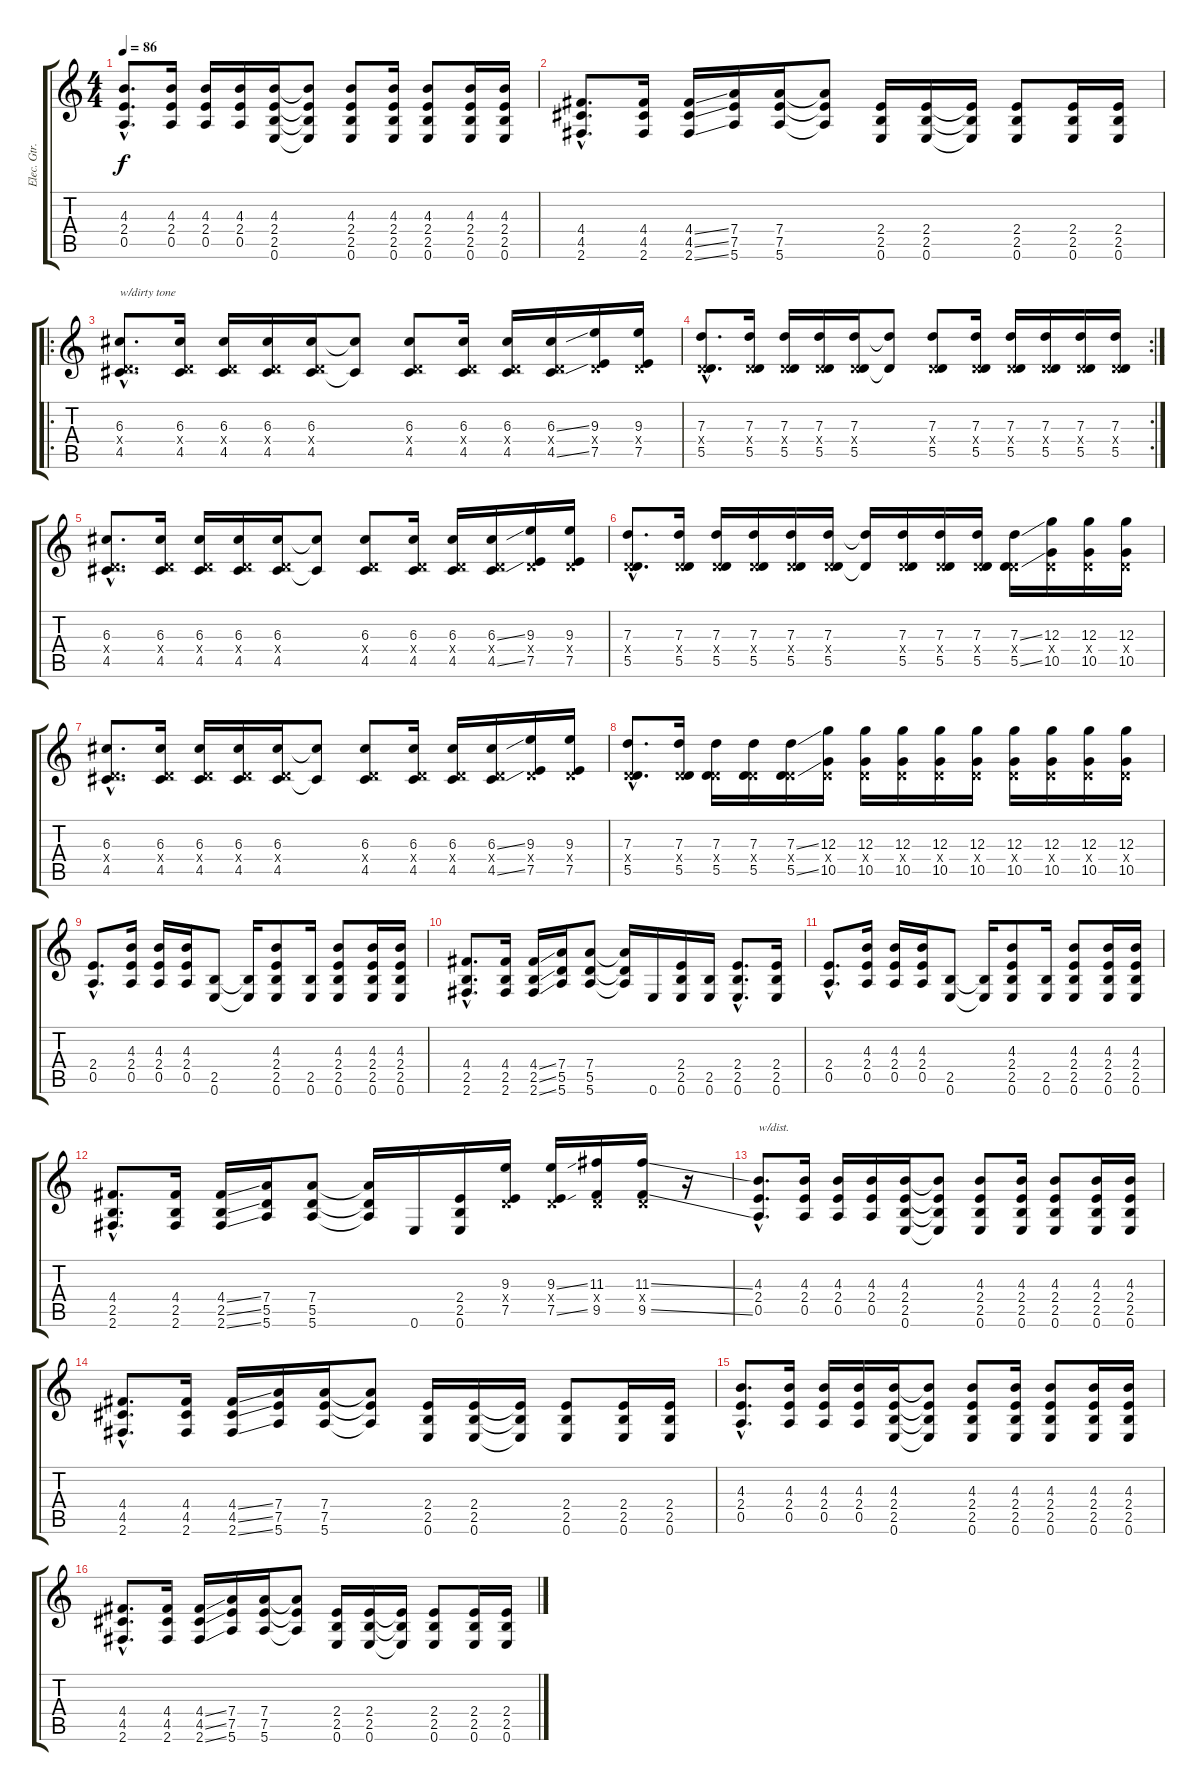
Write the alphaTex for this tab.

\track ("Elec. Gtr." "Elec. Gtr.") {instrument overdrivenguitar}
\staff {score tabs}
\tuning (E4 B3 G3 D3 A2 E2) {hide}
\ts (4 4)
\tempo 86
\clef g2
\ks c
(4.3{hac} 2.4{hac} 0.5{hac}).8{d dy f} (4.3 2.4 0.5).16 (4.3 2.4 0.5).16 (4.3 2.4 0.5).16 (4.3 2.4 2.5 0.6).16 (4.3{t} 2.4{t} 2.5{t} 0.6{t}).8 (4.3 2.4 2.5 0.6).8 (4.3 2.4 2.5 0.6).16 (4.3 2.4 2.5 0.6).8 (4.3 2.4 2.5 0.6).16 (4.3 2.4 2.5 0.6).16 |
(4.4{hac} 4.5{hac} 2.6{hac}).8{d} (4.4 4.5 2.6).16 (4.4{ss} 4.5{ss} 2.6{ss}).16 (7.4 7.5 5.6).16 (7.4 7.5 5.6).16 (7.4{t} 7.5{t} 5.6{t}).8 (2.4 2.5 0.6).16 (2.4 2.5 0.6).16 (2.4{t} 2.5{t} 0.6{t}).16 (2.4 2.5 0.6).8 (2.4 2.5 0.6).16 (2.4 2.5 0.6).16 |
\ro
(6.3{hac} 0.4{hac x} 4.5{hac}).8{d txt "w/dirty tone" volume 13 instrument overdrivenguitar} (6.3 0.4{x} 4.5).16 (6.3 0.4{x} 4.5).16 (6.3 0.4{x} 4.5).16 (6.3 0.4{x} 4.5).16 (6.3{t} 4.5{t}).8 (6.3 0.4{x} 4.5).8 (6.3 0.4{x} 4.5).16 (6.3 0.4{x} 4.5).16 (6.3{ss} 0.4{x} 4.5{ss}).16 (9.3 0.4{x} 7.5).16 (9.3 0.4{x} 7.5).16 |
\rc 2
(7.3{hac} 0.4{hac x} 5.5{hac}).8{d} (7.3 0.4{x} 5.5).16 (7.3 0.4{x} 5.5).16 (7.3 0.4{x} 5.5).16 (7.3 0.4{x} 5.5).16 (7.3{t} 5.5{t}).8 (7.3 0.4{x} 5.5).8 (7.3 0.4{x} 5.5).16 (7.3 0.4{x} 5.5).16 (7.3 0.4{x} 5.5).16 (7.3 0.4{x} 5.5).16 (7.3 0.4{x} 5.5).16 |
(6.3{hac} 0.4{hac x} 4.5{hac}).8{d} (6.3 0.4{x} 4.5).16 (6.3 0.4{x} 4.5).16 (6.3 0.4{x} 4.5).16 (6.3 0.4{x} 4.5).16 (6.3{t} 4.5{t}).8 (6.3 0.4{x} 4.5).8 (6.3 0.4{x} 4.5).16 (6.3 0.4{x} 4.5).16 (6.3{ss} 0.4{x} 4.5{ss}).16 (9.3 0.4{x} 7.5).16 (9.3 0.4{x} 7.5).16 |
(7.3{hac} 0.4{hac x} 5.5{hac}).8{d} (7.3 0.4{x} 5.5).16 (7.3 0.4{x} 5.5).16 (7.3 0.4{x} 5.5).16 (7.3 0.4{x} 5.5).16 (7.3 0.4{x} 5.5).16 (7.3{t} 5.5{t}).16 (7.3 0.4{x} 5.5).16 (7.3 0.4{x} 5.5).16 (7.3 0.4{x} 5.5).16 (7.3{ss} 0.4{x} 5.5{ss}).16 (12.3 0.4{x} 10.5).16 (12.3 0.4{x} 10.5).16 (12.3 0.4{x} 10.5).16 |
(6.3{hac} 0.4{hac x} 4.5{hac}).8{d} (6.3 0.4{x} 4.5).16 (6.3 0.4{x} 4.5).16 (6.3 0.4{x} 4.5).16 (6.3 0.4{x} 4.5).16 (6.3{t} 4.5{t}).8 (6.3 0.4{x} 4.5).8 (6.3 0.4{x} 4.5).16 (6.3 0.4{x} 4.5).16 (6.3{ss} 0.4{x} 4.5{ss}).16 (9.3 0.4{x} 7.5).16 (9.3 0.4{x} 7.5).16 |
(7.3{hac} 0.4{hac x} 5.5{hac}).8{d} (7.3 0.4{x} 5.5).16 (7.3 0.4{x} 5.5).16 (7.3 0.4{x} 5.5).16 (7.3{ss} 0.4{x} 5.5{ss}).16 (12.3 0.4{x} 10.5).16 (12.3 0.4{x} 10.5).16 (12.3 0.4{x} 10.5).16 (12.3 0.4{x} 10.5).16 (12.3 0.4{x} 10.5).16 (12.3 0.4{x} 10.5).16 (12.3 0.4{x} 10.5).16 (12.3 0.4{x} 10.5).16 (12.3 0.4{x} 10.5).16 |
(2.4{hac} 0.5{hac}).8{d} (4.3 2.4 0.5).16 (4.3 2.4 0.5).16 (4.3 2.4 0.5).16 (2.5 0.6).8 (2.5{t} 0.6{t}).16 (4.3 2.4 2.5 0.6).8 (2.5 0.6).16 (4.3 2.4 2.5 0.6).8 (4.3 2.4 2.5 0.6).16 (4.3 2.4 2.5 0.6).16 |
(4.4{hac} 2.5{hac} 2.6{hac}).8{d} (4.4 2.5 2.6).16 (4.4{ss} 2.5{ss} 2.6{ss}).16 (7.4 5.5 5.6).16 (7.4 5.5 5.6).8 (7.4{t} 5.5{t} 5.6{t}).16 0.6.16 (2.4 2.5 0.6).16 (2.5 0.6).16 (2.4{hac} 2.5{hac} 0.6{hac}).8{d} (2.4 2.5 0.6).16 |
(2.4{hac} 0.5{hac}).8{d} (4.3 2.4 0.5).16 (4.3 2.4 0.5).16 (4.3 2.4 0.5).16 (2.5 0.6).8 (2.5{t} 0.6{t}).16 (4.3 2.4 2.5 0.6).8 (2.5 0.6).16 (4.3 2.4 2.5 0.6).8 (4.3 2.4 2.5 0.6).16 (4.3 2.4 2.5 0.6).16 |
(4.4{hac} 2.5{hac} 2.6{hac}).8{d} (4.4 2.5 2.6).16 (4.4{ss} 2.5{ss} 2.6{ss}).16 (7.4 5.5 5.6).16 (7.4 5.5 5.6).8 (7.4{t} 5.5{t} 5.6{t}).16 0.6.16 (2.4 2.5 0.6).16 (9.3 0.4{x} 7.5).16 (9.3{ss} 0.4{x} 7.5{ss}).16 (11.3 0.4{x} 9.5).16 (11.3{ss} 0.4{x} 9.5{ss}).16 r.16 |
(4.3{hac} 2.4{hac} 0.5{hac}).8{d txt "w/dist." volume 15 instrument distortionguitar} (4.3 2.4 0.5).16 (4.3 2.4 0.5).16 (4.3 2.4 0.5).16 (4.3 2.4 2.5 0.6).16 (4.3{t} 2.4{t} 2.5{t} 0.6{t}).8 (4.3 2.4 2.5 0.6).8 (4.3 2.4 2.5 0.6).16 (4.3 2.4 2.5 0.6).8 (4.3 2.4 2.5 0.6).16 (4.3 2.4 2.5 0.6).16 |
(4.4{hac} 4.5{hac} 2.6{hac}).8{d} (4.4 4.5 2.6).16 (4.4{ss} 4.5{ss} 2.6{ss}).16 (7.4 7.5 5.6).16 (7.4 7.5 5.6).16 (7.4{t} 7.5{t} 5.6{t}).8 (2.4 2.5 0.6).16 (2.4 2.5 0.6).16 (2.4{t} 2.5{t} 0.6{t}).16 (2.4 2.5 0.6).8 (2.4 2.5 0.6).16 (2.4 2.5 0.6).16 |
(4.3{hac} 2.4{hac} 0.5{hac}).8{d} (4.3 2.4 0.5).16 (4.3 2.4 0.5).16 (4.3 2.4 0.5).16 (4.3 2.4 2.5 0.6).16 (4.3{t} 2.4{t} 2.5{t} 0.6{t}).8 (4.3 2.4 2.5 0.6).8 (4.3 2.4 2.5 0.6).16 (4.3 2.4 2.5 0.6).8 (4.3 2.4 2.5 0.6).16 (4.3 2.4 2.5 0.6).16 |
(4.4{hac} 4.5{hac} 2.6{hac}).8{d} (4.4 4.5 2.6).16 (4.4{ss} 4.5{ss} 2.6{ss}).16 (7.4 7.5 5.6).16 (7.4 7.5 5.6).16 (7.4{t} 7.5{t} 5.6{t}).8 (2.4 2.5 0.6).16 (2.4 2.5 0.6).16 (2.4{t} 2.5{t} 0.6{t}).16 (2.4 2.5 0.6).8 (2.4 2.5 0.6).16 (2.4 2.5 0.6).16
